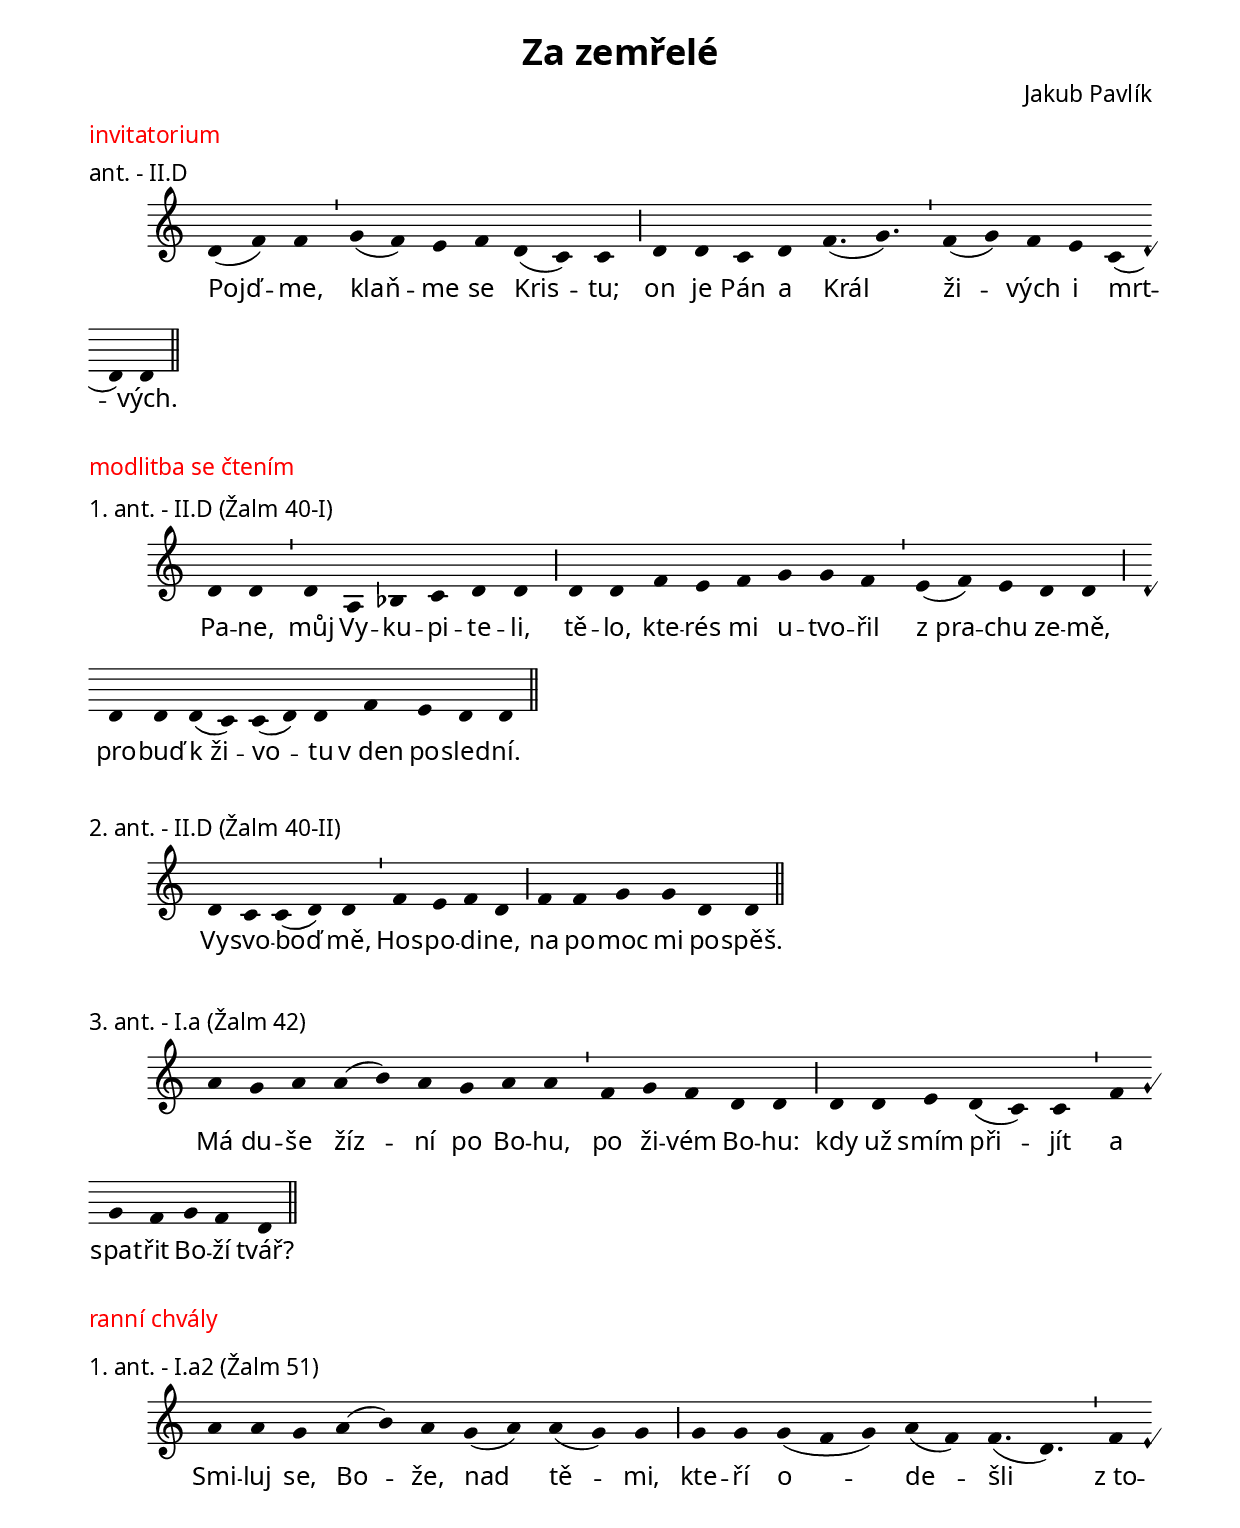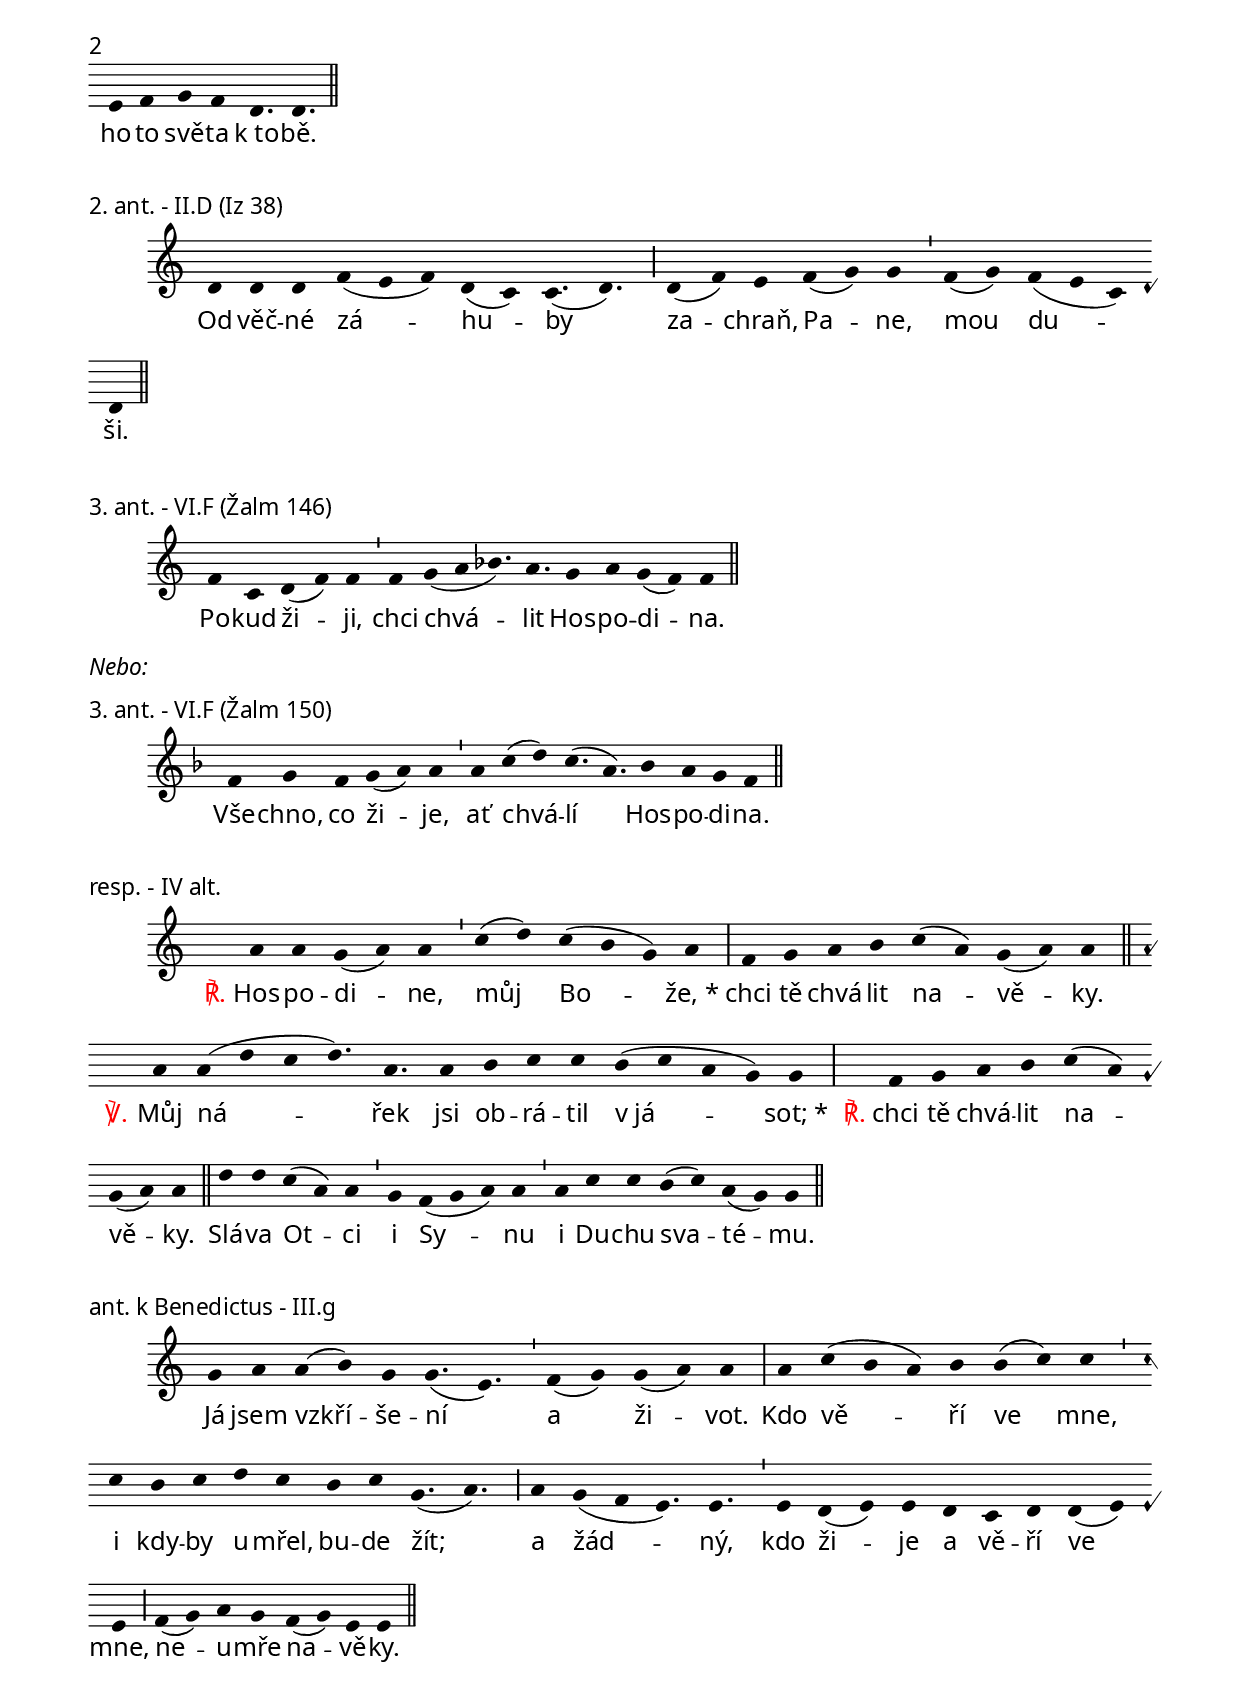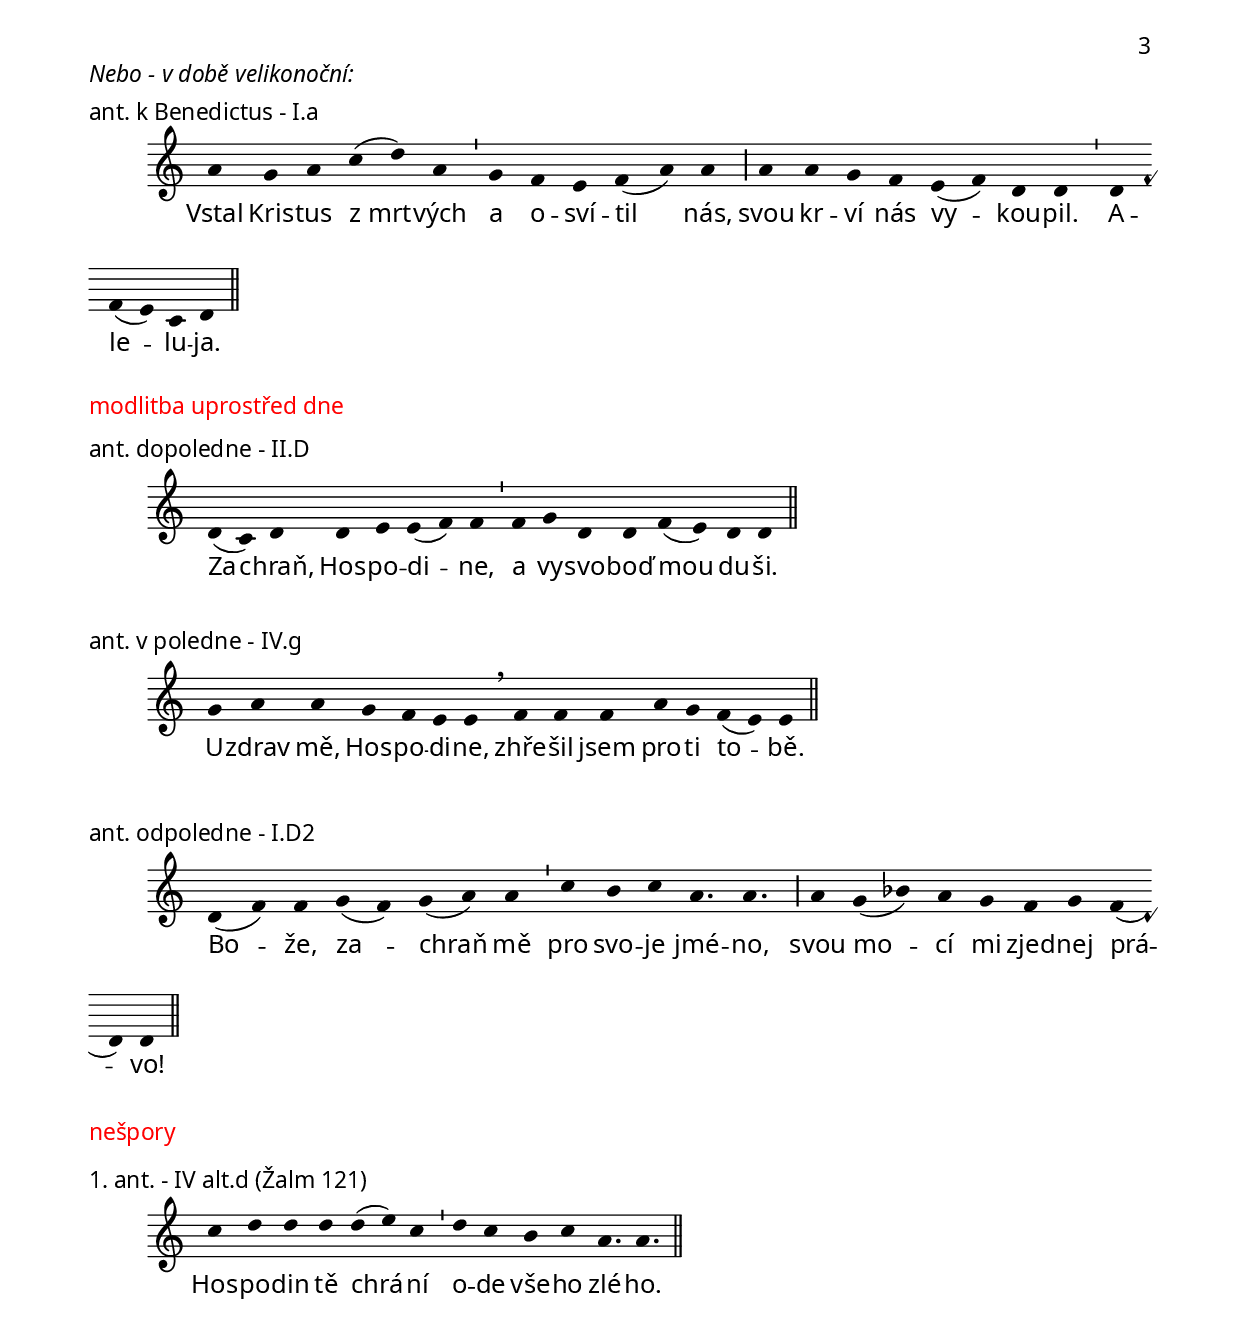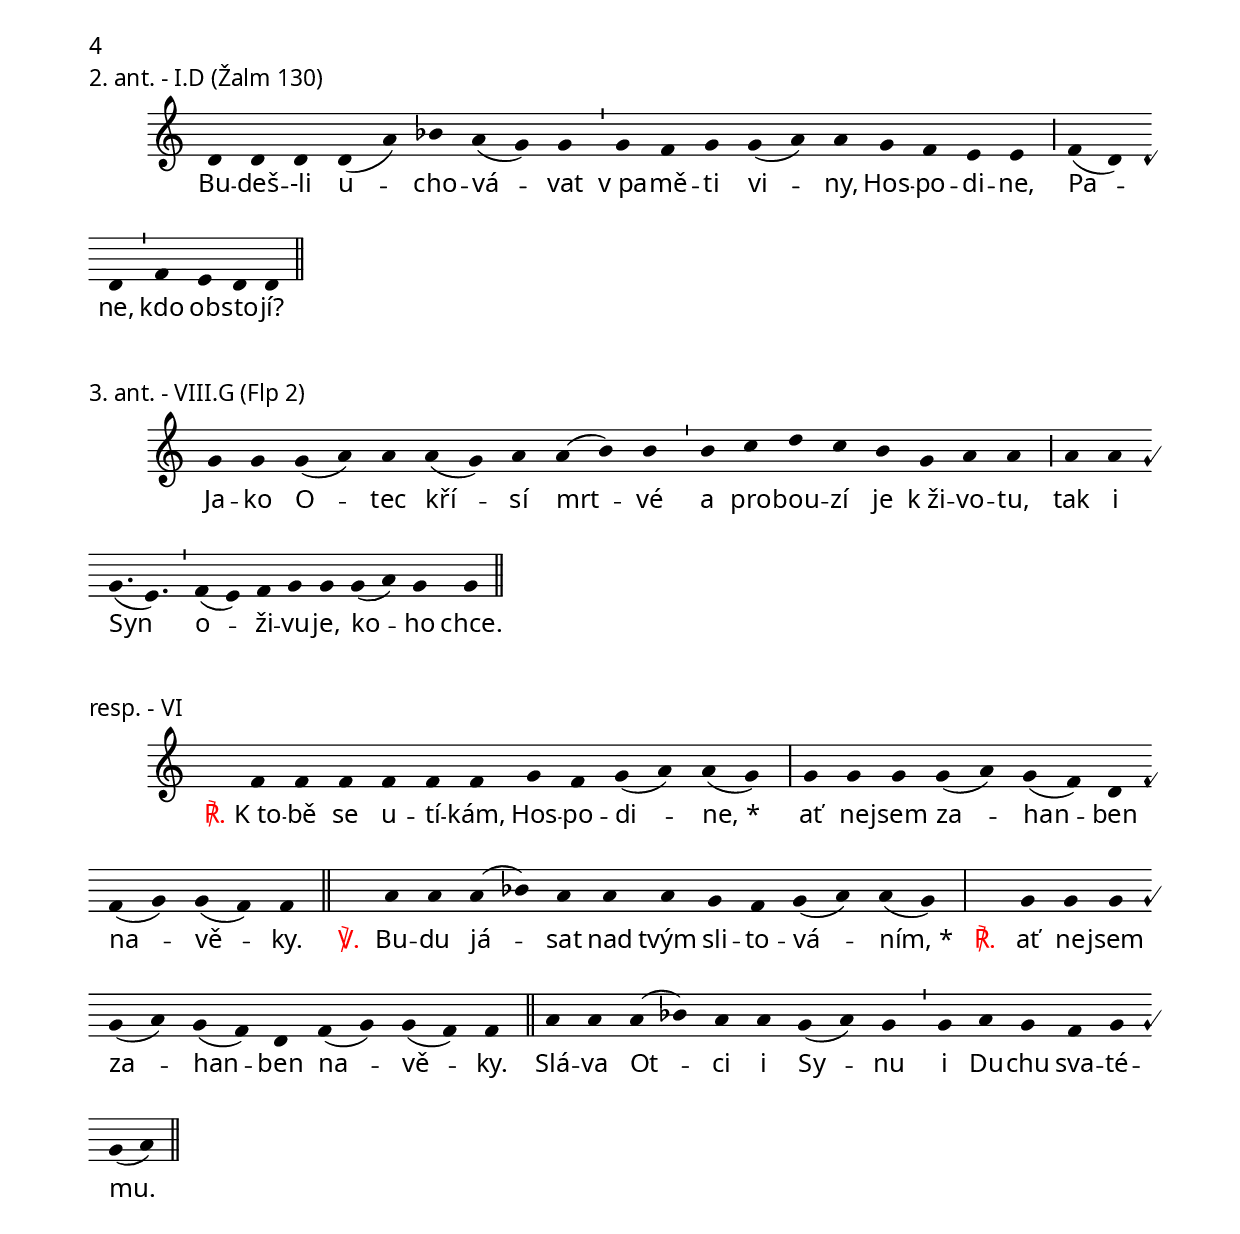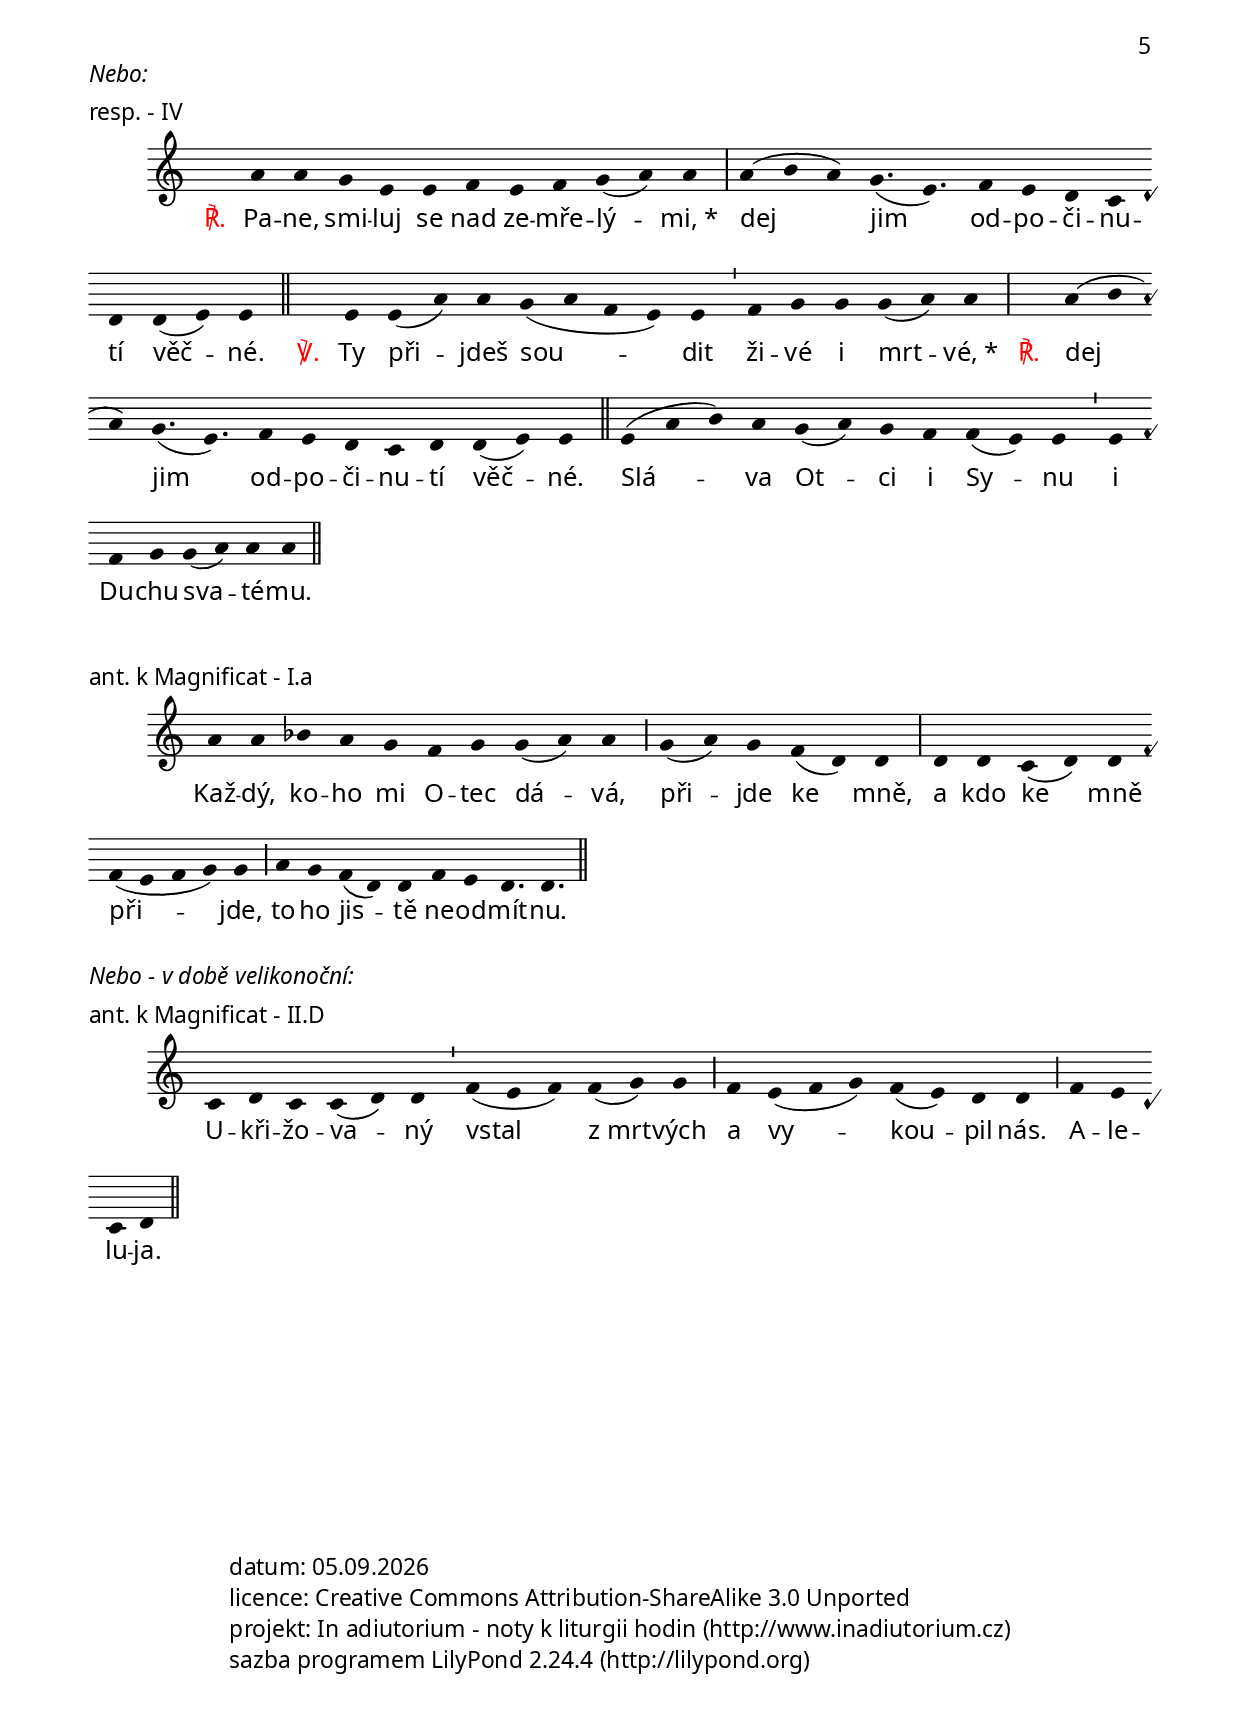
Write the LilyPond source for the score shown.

\version "2.14.2"

\header {
  title = "Za zemřelé"
  composer = "Jakub Pavlík"
}

\include "../spolecne.ly"
\include "../dilyresponsorii.ly"

\markup {\nadpisHodinka {"invitatorium"}}

\score {
  \relative c' {
    \choralniRezim
    d4( f) f \barMin g( f) e f d( c) c \barMaior
    d d c d f4.( g) \barMin f4( g) f e c( d) d \barFinalis
  }
  \addlyrics {
    Pojď -- me, klaň -- me se Kris -- tu;
    on je Pán a Král ži -- vých i mrt -- vých.
  }
  \header {
    quid = "ant."
    modus = "II"
    differentia = "D"
    psalmus = ""
    id = "invit"
    piece = \markup {\sestavTitulekBezZalmu}
  }
}

\markup {\nadpisHodinka {"modlitba se čtením"}}

\score {
  \relative c' {
    \choralniRezim
    d4 d \barMin d a bes c d d \barMaior
    d d f e f g g f \barMin
    e( f) e d d \barMaior
    d d d( c) c( d) d f e d d \barFinalis
  }
  \addlyrics {
    Pa -- ne, můj Vy -- ku -- pi -- te -- li,
    tě -- lo, kte -- rés mi u -- tvo -- řil
    z_pra -- chu ze -- mě,
    pro -- buď k_ži -- vo -- tu v_den po -- sled -- ní.
  }
  \header {
    quid = "1. ant."
    modus = "II"
    differentia = "D"
    psalmus = "Žalm 40-I"
    id = "mc-a1"
    piece = \markup {\sestavTitulek}
  }
}

\score {
  \relative c' {
    \choralniRezim
    d4 c c( d) d \barMin f e f d \barMaior
    f f g g d d \barFinalis
  }
  \addlyrics {
    Vy -- svo -- boď mě, Hos -- po -- di -- ne,
    na po -- moc mi po -- spěš.
  }
  \header {
    quid = "2. ant."
    modus = "II"
    differentia = "D"
    psalmus = "Žalm 40-II"
    id = "mc-a2"
    piece = \markup {\sestavTitulek}
  }
}

\score {
  \relative c'' {
    \choralniRezim
    a4 g a a( b) a g a a \barMin
    f g f d d \barMaior
    d d e d( c) c \barMin
    f g f g f d \barFinalis
  }
  \addlyrics {
    Má du -- še žíz -- ní po Bo -- hu,
    po ži -- vém Bo -- hu:
    kdy už smím při -- jít
    a spat -- řit Bo -- ží tvář?
  }
  \header {
    quid = "3. ant."
    modus = "I"
    differentia = "a"
    psalmus = "Žalm 42"
    id = "mc-a3"
    piece = \markup {\sestavTitulek}
  }
}

\markup {\nadpisHodinka {"ranní chvály"}}

\score {
  \relative c'' {
    \choralniRezim
    a4 a g a( b) a g( a) a( g) g \barMaior
    g g g( f g) a( f) f4.( d) \barMin f4 e f g f d4. d \barFinalis
  }
  \addlyrics {
    Smi -- luj se, Bo -- že, nad tě -- mi,
    kte -- ří o -- de -- šli z_to -- ho -- to svě -- ta k_to -- bě.
  }
  \header {
    quid = "1. ant."
    modus = "I"
    differentia = "a2"
    psalmus = "Žalm 51"
    id = "rch-a1"
    piece = \markup {\sestavTitulek}
  }
}

\score {
  \relative c' {
    \choralniRezim
    d4 d d f( e f) d( c) c4.( d) \barMaior
    d4( f) e f( g) g \barMin f( g) f( e c) d \barFinalis
  }
  \addlyrics {
    Od věč -- né zá -- hu -- by
    za -- chraň, Pa -- ne, mou du -- ši.
  }
  \header {
    quid = "2. ant."
    modus = "II"
    differentia = "D"
    psalmus = "Iz 38"
    id = "rch-a2"
    fons = "melodie z: Bílá sobota, ranní chvály, 2. ant."
    fial = "pust_triduum.ly#so-rch-ant2?jiny_text"
    piece = \markup {\sestavTitulek}
  }
}

\score {
  \relative c' {
    \choralniRezim
    f4 c d( f) f \barMin
    f \stemUp g( a bes4.) a g4 a g( f) f \barFinalis
  }
  \addlyrics {
    Po -- kud ži -- ji,
    chci chvá -- lit Hos -- po -- di -- na.
  }
  \header {
    quid = "3. ant."
    modus = "VI"
    differentia = "F"
    psalmus = "Žalm 146"
    id = "rch-a3"
    fons = "4. týden žaltáře, středa, ranní chvály, 3. ant."
    fial = "antifony/tyden4_4streda.ly#rch-ant3"
    piece = \markup {\sestavTitulek}
  }
}

\markup\italic{Nebo:}

\score {
  \relative c' {
    \choralniRezim
    \key f \major
    f4 g f g( a) a \barMin
    a4 c( d) c4.( a) bes4 a g f \barFinalis
    % bes a g( f) f \barFinalis
  }
  \addlyrics {
    Vše -- chno, co ži -- je, ať chvá -- lí Hos -- po -- di -- na.
    % A -- le -- lu -- ja.
  }
  \header {
    quid = "3. ant."
    modus = "VI"
    differentia = "F"
    psalmus = "Žalm 150"
    id = "rch-a3-alt"
    fons = "4. t. žaltáře, neděle, ranní chvály, 3. ant. (Text jiný: ubráno aleluja a 'dýchá' změněno na 'žije')"
    fial = "antifony/tyden4_1nedele.ly#rch-ant3"
    piece = \markup {\sestavTitulek}
  }
}

\score {
  \relative c'' {
    \choralniRezim

    % R
    \neviditelna a
    a4 a g( a) a \barMin c( d) c( b g) a \barMax
    f g a b c( a) g( a) a \barFinalis
    % V
    \neviditelna a
    a4 a( d c d4.) a a4 b c c b( c a g) g \barMax
    % R
    \neviditelna a
    f g a b c( a) g( a) a \barFinalis
    % Slava
    d4 d c( a) a \barMin g f( g a) a \barMin a c c b( c) a( g) g \barFinalis
  }
  \addlyrics {
    \Response Hos -- po -- di -- ne, můj Bo -- že,_*
    chci tě chvá -- lit na -- vě -- ky.
    \Verse Můj ná -- řek jsi ob -- rá -- til v_já -- sot;_*
    \Response chci tě chvá -- lit na -- vě -- ky.
    \textRespDoxologie
  }
  \header {
    quid = "resp."
    modus = "IV alt."
    id = "rch-resp"
    piece = \markup {\sestavTitulekResp}
  }
}

\score {
  \relative c'' {
    \choralniRezim
    g4 a a( b) g g4.( e) \barMin f4( g) g( a) a \barMax
    a c( b a) b b( c) c \barMin c b c d c b c g4.( a) \barMaior
    a4 g( f e4.) e \barMin e4 d( e) e d c d d( e) e \barMaior
    f( g) a g f( g) e e \barFinalis
  }
  \addlyrics {
    Já jsem vzkří -- še -- ní a ži -- vot.
    Kdo vě -- ří ve mne, i kdy -- by u -- mřel, bu -- de žít;
    a žád -- ný, kdo ži -- je a vě -- ří ve mne,
    ne -- u -- mře na -- vě -- ky.
  }
  \header {
    quid = "ant. k Benedictus"
    modus = "III"
    differentia = "g"
    psalmus = ""
    id = "rch-aben"
    piece = \markup {\sestavTitulekBezZalmu}
  }
}

\pageBreak % ZLOM

\markup\italic{Nebo - v době velikonoční:}

\score {
  \relative c'' {
    \choralniRezim
    a4 g a c( d) a \barMin g f e f( a) a \barMaior
    a4 a g f e( f) d d \barMin
    d4 f( e) c d \barFinalis
  }
  \addlyrics {
    Vstal Kris -- tus z_mrt -- vých a o -- sví -- til nás,
    svou kr -- ví nás vy -- kou -- pil.
    A -- le -- lu -- ja.
  }
  \header {
    quid = "ant. k Benedictus"
    modus = "I"
    differentia = "a"
    psalmus = ""
    id = "rch-aben-velik"
    fons = "Velikonoční oktáv, ranní chvály, 1. ant."
    fial = "velikonoce_velikonocnioktav.ly#rch-ant1"
    piece = \markup {\sestavTitulekBezZalmu}
  }
}

\markup {\nadpisHodinka {"modlitba uprostřed dne"}}

\score {
  \relative c' {
    \choralniRezim
    d4( c) d d e e( f) f \barMin
    f g d d f( e) d d \barFinalis
  }
  \addlyrics {
    Za -- chraň, Hos -- po -- di -- ne,
    a vy -- svo -- boď mou du -- ši.
  }
  \header {
    quid = "ant. dopoledne"
    modus = "II"
    differentia = "D"
    psalmus = ""
    id = "tercie"
    piece = \markup {\sestavTitulekBezZalmu}
  }
}

\score {
  \relative c'' {
    \choralniRezim
    g4 a a g f e e \breathe f f f a g f( e) e \bar "||"
  }
  \addlyrics {
    U -- zdrav mě, Hos -- po -- di -- ne, zhře -- šil jsem
    pro -- ti to -- bě.
  }
  \header {
    quid = "ant. v poledne"
    modus = "IV"
    differentia = "g"
    psalmus = ""
    id = "sexta"
    fons = "pátek 1. týdne žaltáře, nešpory, 1. ant."
    fial = "antifony/tyden1_6patek.ly#ne-ant1"
    piece = \markup {\sestavTitulekBezZalmu}
  }
}

\score {
  \relative c' {
    \choralniRezim
    d( f) f g( f) g( a) a \barMin c b c a4. a \barMaior
    a4 \stemUp g( bes) a g f g f( d) d \barFinalis
  }
  \addlyrics {
    Bo -- že, za -- chraň mě
    pro svo -- je % v breviáři: své
    jmé -- no,
    svou mo -- cí mi zjed -- nej prá -- vo!
  }
  \header {
    quid = "ant. odpoledne"
    modus = "I"
    differentia = "D2"
    psalmus = ""
    placet = "není zlá, ale pravděpodobně by šla lépe"
    id = "nona"
    piece = \markup {\sestavTitulekBezZalmu}
  }
}

\markup {\nadpisHodinka {"nešpory"}}

\score {
  \relative c'' {
    \choralniRezim
    c4 d d d d( e) c \barMin
    d c b c a4. a \barFinalis
  }
  \addlyrics {
    Hos -- po -- din tě chrá -- ní
    o -- de vše -- ho zlé -- ho.
  }
  \header {
    quid = "1. ant."
    modus = "IV alt"
    differentia = "d"
    psalmus = "Žalm 121"
    placet = "IV alt.c"
    id = "ne-a1"
    piece = \markup {\sestavTitulek}
  }
}

\score {
  \relative c' {
    \choralniRezim
    d4 d d d( a') bes a( g) g \barMin
    g f g g( a) a g f e e \barMaior
    f( d) d \barMin f e d d \barFinalis
  }
  \addlyrics {
    Bu -- deš -- -li u -- cho -- vá -- vat
    v_pa -- mě -- ti vi -- ny, Hos -- po -- di -- ne,
    Pa -- ne, kdo ob -- sto -- jí?
  }
  \header {
    quid = "2. ant."
    modus = "I"
    differentia = "D"
    psalmus = "Žalm 130"
    id = "ne-a2"
    piece = \markup {\sestavTitulek}
  }
}

\score {
  \relative c'' {
    \choralniRezim
    g4 g g( a) a a( g) a a( b) b \barMin
    b c d c b g a a \barMaior
    a a g4.( e) \barMin f4( e) f g g g( a) g g \barFinalis
  }
  \addlyrics {
    Ja -- ko O -- tec kří -- sí mrt -- vé
    a pro -- bou -- zí je k_ži -- vo -- tu,
    tak i Syn o -- ži -- vu -- je, ko -- ho chce.
  }
  \header {
    quid = "3. ant."
    modus = "VIII"
    differentia = "G"
    psalmus = "Flp 2"
    placet = "možná sedí spíš do modu III"
    id = "ne-a3"
    piece = \markup {\sestavTitulek}
  }
}

\score {
  \relative c' {
    \choralniRezim

    % R
    \neviditelna f
    f4 f f f f f g f g( a) a( g) \barMax
    g g g g( a) g( f) d f( g) g( f) f \barFinalis
    % V
    \neviditelna a
    a a a( bes) a a a g f g( a) a( g) \barMax
    % R
    \neviditelna a
    g g g g( a) g( f) d f( g) g( f) f \barFinalis
    % Slava
    \respVIdoxologie \barFinalis
  }
  \addlyrics {
    \Response K_to -- bě se u -- tí -- kám, Hos -- po -- di -- ne,_*
    ať ne -- jsem za -- han -- ben na -- vě -- ky.
    \Verse Bu -- du já -- sat nad tvým sli -- to -- vá -- ním,_*
    \Response ať ne -- jsem za -- han -- ben na -- vě -- ky.
    \textRespDoxologie
  }
  \header {
    quid = "resp."
    modus = "VI"
    placet = "zkusit bohatší ozdobu na _jásat_"
    id = "ne-resp"
    piece = \markup {\sestavTitulekResp}
  }
}

\pageBreak % ZLOM

\markup\italic{Nebo:}

\score {
  \relative c'' {
    \choralniRezim

    % R
    \neviditelna a
    a4 a g e e f e f g( a) a \barMax
    a( b a) g4.( e) f4 e d c d d( e) e \barFinalis
    % V
    \neviditelna e
    e e( a) a g( a f e) e \barMin f g g g( a) a \barMax
    % R
    \neviditelna a
    a( b a) g4.( e) f4 e d c d d( e) e \barFinalis
    % Slava
    e( a b) a g( a) g f f( e) e \barMin e f g g( a) a a \barFinalis
  }
  \addlyrics {
    \Response Pa -- ne, smi -- luj se nad ze -- mře -- lý -- mi,_*
    dej jim od -- po -- či -- nu -- tí věč -- né.
    \Verse Ty při -- jdeš sou -- dit ži -- vé i mrt -- vé,_*
    \Response dej jim od -- po -- či -- nu -- tí věč -- né.
    \textRespDoxologie
  }
  \header {
    quid = "resp."
    modus = "IV"
    id = "ne-resp2"
    piece = \markup {\sestavTitulekResp}
  }
}

\score {
  \relative c'' {
    \choralniRezim
    a4 a bes a g f g g( a) a \barMaior
    g( a) g f( d) d \barMax
    d d c( d) d f( e f g) g \barMaior
    a g f( d) d f e d4. d \barFinalis
  }
  \addlyrics {
    Kaž -- dý, ko -- ho mi O -- tec dá -- vá,
    při -- jde ke mně,
    a kdo ke mně při -- jde,
    to -- ho jis -- tě ne -- od -- mít -- nu.
  }
  \header {
    quid = "ant. k Magnificat"
    modus = "I"
    differentia = "a"
    psalmus = ""
    id = "ne-amag"
    piece = \markup {\sestavTitulekBezZalmu}
  }
}

\markup\italic{Nebo - v době velikonoční:}

\score {
  \relative c' {
    \choralniRezim
    c4 d c c( d) d \barMin f( e f) f( g) g \barMaior
    f e( f g) f( e) d d \barMaior
    f e c d \barFinalis
  }
  \addlyrics {
    U -- kři -- žo -- va -- ný vstal z_mrt -- vých
    a vy -- kou -- pil nás.
    A -- le -- lu -- ja.
  }
  \header {
    quid = "ant. k Magnificat"
    modus = "II"
    differentia = "D"
    psalmus = ""
    id = "ne-amag-velik"
    piece = \markup {\sestavTitulekBezZalmu}
  }
}